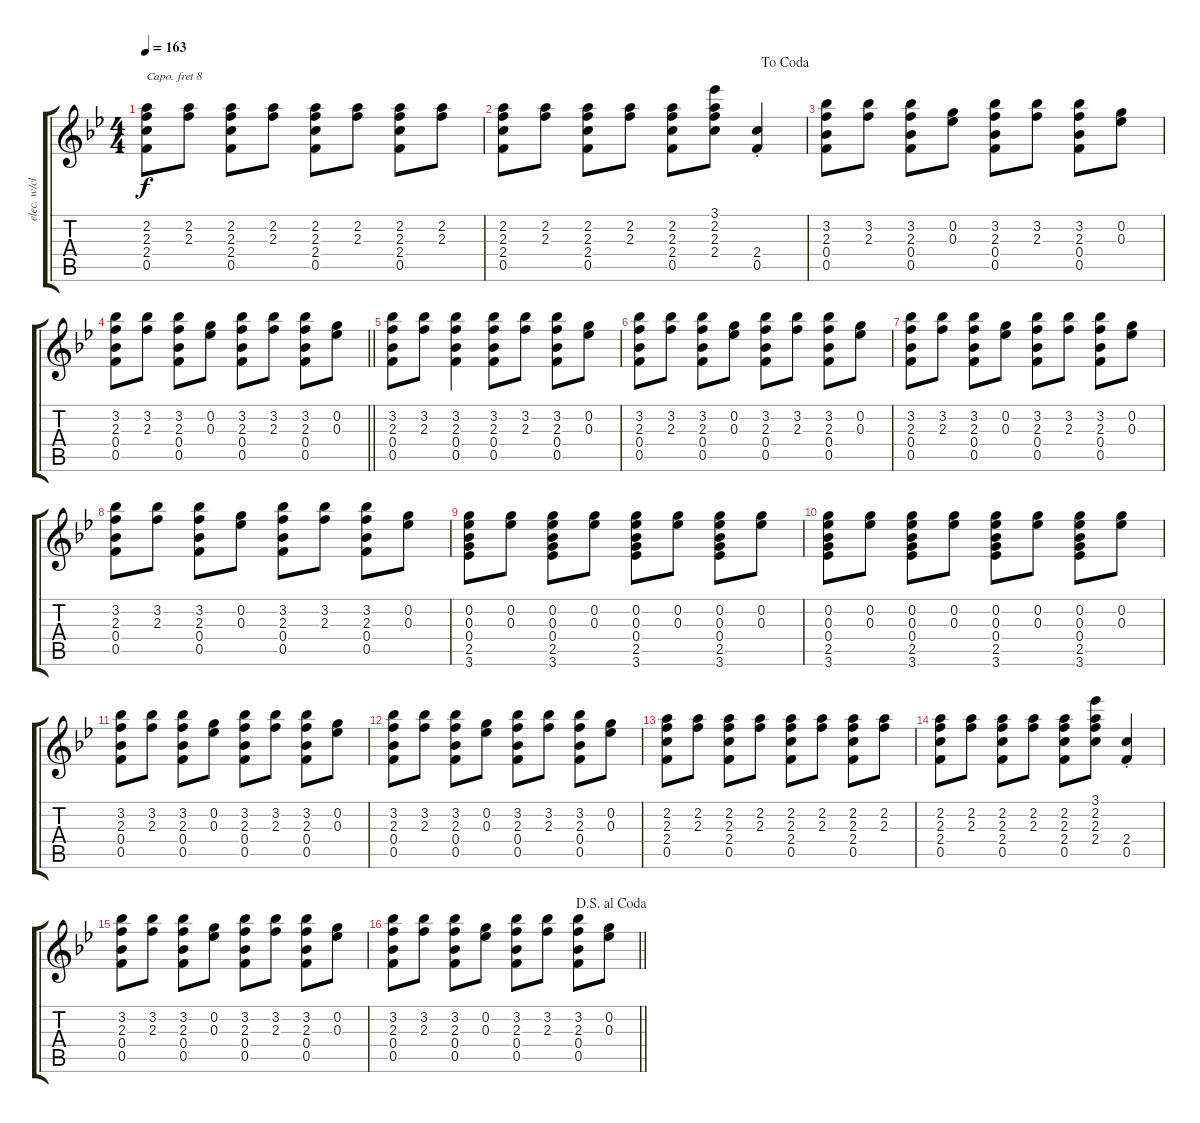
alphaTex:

\track ("elec. w/clean tone" "elec. w/cl") {instrument electricguitarclean}
\staff {score tabs}
\capo 8
\tuning (E4 B3 G3 D3 A2 E2) {hide}
\ts (4 4)
\tempo 163
\clef g2
\ks bb
(2.2 2.3 2.4 0.5).8{dy f} (2.2 2.3).8 (2.2 2.3 2.4 0.5).8 (2.2 2.3).8 (2.2 2.3 2.4 0.5).8 (2.2 2.3).8 (2.2 2.3 2.4 0.5).8 (2.2 2.3).8 |
\jump dacoda
(2.2 2.3 2.4 0.5).8 (2.2 2.3).8 (2.2 2.3 2.4 0.5).8 (2.2 2.3).8 (2.2 2.3 2.4 0.5).8 (3.1 2.2 2.3 2.4).8 (2.4{st} 0.5{st}).4 |
(3.2 2.3 0.4 0.5).8 (3.2 2.3).8 (3.2 2.3 0.4 0.5).8 (0.2 0.3).8 (3.2 2.3 0.4 0.5).8 (3.2 2.3).8 (3.2 2.3 0.4 0.5).8 (0.2 0.3).8 |
\barLineRight lightlight
(3.2 2.3 0.4 0.5).8 (3.2 2.3).8 (3.2 2.3 0.4 0.5).8 (0.2 0.3).8 (3.2 2.3 0.4 0.5).8 (3.2 2.3).8 (3.2 2.3 0.4 0.5).8 (0.2 0.3).8 |
(3.2 2.3 0.4 0.5).8 (3.2 2.3).8 (3.2 2.3 0.4 0.5).4 (3.2 2.3 0.4 0.5).8 (3.2 2.3).8 (3.2 2.3 0.4 0.5).8 (0.2 0.3).8 |
(3.2 2.3 0.4 0.5).8 (3.2 2.3).8 (3.2 2.3 0.4 0.5).8 (0.2 0.3).8 (3.2 2.3 0.4 0.5).8 (3.2 2.3).8 (3.2 2.3 0.4 0.5).8 (0.2 0.3).8 |
(3.2 2.3 0.4 0.5).8 (3.2 2.3).8 (3.2 2.3 0.4 0.5).8 (0.2 0.3).8 (3.2 2.3 0.4 0.5).8 (3.2 2.3).8 (3.2 2.3 0.4 0.5).8 (0.2 0.3).8 |
(3.2 2.3 0.4 0.5).8 (3.2 2.3).8 (3.2 2.3 0.4 0.5).8 (0.2 0.3).8 (3.2 2.3 0.4 0.5).8 (3.2 2.3).8 (3.2 2.3 0.4 0.5).8 (0.2 0.3).8 |
(0.2 0.3 0.4 2.5 3.6).8 (0.2 0.3).8 (0.2 0.3 0.4 2.5 3.6).8 (0.2 0.3).8 (0.2 0.3 0.4 2.5 3.6).8 (0.2 0.3).8 (0.2 0.3 0.4 2.5 3.6).8 (0.2 0.3).8 |
(0.2 0.3 0.4 2.5 3.6).8 (0.2 0.3).8 (0.2 0.3 0.4 2.5 3.6).8 (0.2 0.3).8 (0.2 0.3 0.4 2.5 3.6).8 (0.2 0.3).8 (0.2 0.3 0.4 2.5 3.6).8 (0.2 0.3).8 |
(3.2 2.3 0.4 0.5).8 (3.2 2.3).8 (3.2 2.3 0.4 0.5).8 (0.2 0.3).8 (3.2 2.3 0.4 0.5).8 (3.2 2.3).8 (3.2 2.3 0.4 0.5).8 (0.2 0.3).8 |
(3.2 2.3 0.4 0.5).8 (3.2 2.3).8 (3.2 2.3 0.4 0.5).8 (0.2 0.3).8 (3.2 2.3 0.4 0.5).8 (3.2 2.3).8 (3.2 2.3 0.4 0.5).8 (0.2 0.3).8 |
(2.2 2.3 2.4 0.5).8 (2.2 2.3).8 (2.2 2.3 2.4 0.5).8 (2.2 2.3).8 (2.2 2.3 2.4 0.5).8 (2.2 2.3).8 (2.2 2.3 2.4 0.5).8 (2.2 2.3).8 |
(2.2 2.3 2.4 0.5).8 (2.2 2.3).8 (2.2 2.3 2.4 0.5).8 (2.2 2.3).8 (2.2 2.3 2.4 0.5).8 (3.1 2.2 2.3 2.4).8 (2.4{st} 0.5{st}).4 |
(3.2 2.3 0.4 0.5).8 (3.2 2.3).8 (3.2 2.3 0.4 0.5).8 (0.2 0.3).8 (3.2 2.3 0.4 0.5).8 (3.2 2.3).8 (3.2 2.3 0.4 0.5).8 (0.2 0.3).8 |
\jump dalsegnoalcoda
\barLineRight lightlight
(3.2 2.3 0.4 0.5).8 (3.2 2.3).8 (3.2 2.3 0.4 0.5).8 (0.2 0.3).8 (3.2 2.3 0.4 0.5).8 (3.2 2.3).8 (3.2 2.3 0.4 0.5).8 (0.2 0.3).8
